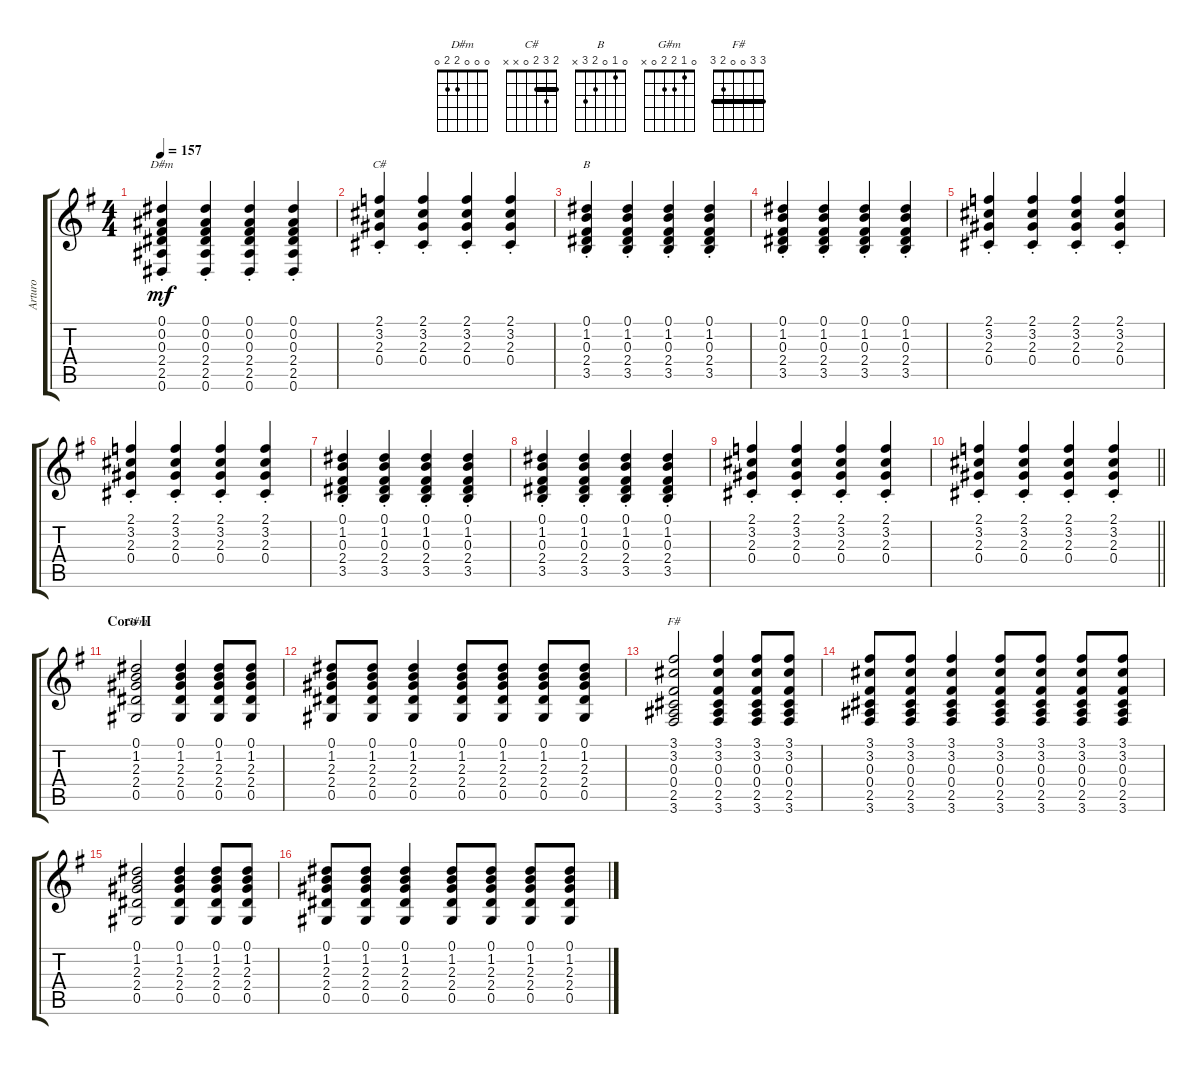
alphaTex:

\track ("Arturo" "Arturo") {instrument acousticguitarsteel}
\staff {score tabs}
\tuning (Eb4 Bb3 Gb3 Db3 Ab2 Eb2) {hide}
\chord ("D#m" 0 0 0 2 2 0)
\chord ("C#" 2 3 2 0 x x) {barre 2}
\chord ("B" 0 1 0 2 3 x)
\chord ("G#m" 0 1 2 2 0 x)
\chord ("F#" 3 3 0 0 2 3) {barre 3}
\ts (4 4)
\tempo 157
\clef g2
\ks g
(0.1{st} 0.2{st} 0.3{st} 2.4{st} 2.5{st} 0.6{st}).4{ch "D#m" dy mf} (0.1{st} 0.2{st} 0.3{st} 2.4{st} 2.5{st} 0.6{st}).4 (0.1{st} 0.2{st} 0.3{st} 2.4{st} 2.5{st} 0.6{st}).4 (0.1{st} 0.2{st} 0.3{st} 2.4{st} 2.5{st} 0.6{st}).4 |
(2.1{st} 3.2{st} 2.3{st} 0.4{st}).4{ch "C#"} (2.1{st} 3.2{st} 2.3{st} 0.4{st}).4 (2.1{st} 3.2{st} 2.3{st} 0.4{st}).4 (2.1{st} 3.2{st} 2.3{st} 0.4{st}).4 |
(0.1{st} 1.2{st} 0.3{st} 2.4{st} 3.5{st}).4{ch "B"} (0.1{st} 1.2{st} 0.3{st} 2.4{st} 3.5{st}).4 (0.1{st} 1.2{st} 0.3{st} 2.4{st} 3.5{st}).4 (0.1{st} 1.2{st} 0.3{st} 2.4{st} 3.5{st}).4 |
(0.1{st} 1.2{st} 0.3{st} 2.4{st} 3.5{st}).4 (0.1{st} 1.2{st} 0.3{st} 2.4{st} 3.5{st}).4 (0.1{st} 1.2{st} 0.3{st} 2.4{st} 3.5{st}).4 (0.1{st} 1.2{st} 0.3{st} 2.4{st} 3.5{st}).4 |
(2.1{st} 3.2{st} 2.3{st} 0.4{st}).4 (2.1{st} 3.2{st} 2.3{st} 0.4{st}).4 (2.1{st} 3.2{st} 2.3{st} 0.4{st}).4 (2.1{st} 3.2{st} 2.3{st} 0.4{st}).4 |
(2.1{st} 3.2{st} 2.3{st} 0.4{st}).4 (2.1{st} 3.2{st} 2.3{st} 0.4{st}).4 (2.1{st} 3.2{st} 2.3{st} 0.4{st}).4 (2.1{st} 3.2{st} 2.3{st} 0.4{st}).4 |
(0.1{st} 1.2{st} 0.3{st} 2.4{st} 3.5{st}).4 (0.1{st} 1.2{st} 0.3{st} 2.4{st} 3.5{st}).4 (0.1{st} 1.2{st} 0.3{st} 2.4{st} 3.5{st}).4 (0.1{st} 1.2{st} 0.3{st} 2.4{st} 3.5{st}).4 |
(0.1{st} 1.2{st} 0.3{st} 2.4{st} 3.5{st}).4 (0.1{st} 1.2{st} 0.3{st} 2.4{st} 3.5{st}).4 (0.1{st} 1.2{st} 0.3{st} 2.4{st} 3.5{st}).4 (0.1{st} 1.2{st} 0.3{st} 2.4{st} 3.5{st}).4 |
(2.1{st} 3.2{st} 2.3{st} 0.4{st}).4 (2.1{st} 3.2{st} 2.3{st} 0.4{st}).4 (2.1{st} 3.2{st} 2.3{st} 0.4{st}).4 (2.1{st} 3.2{st} 2.3{st} 0.4{st}).4 |
\barLineRight lightlight
(2.1{st} 3.2{st} 2.3{st} 0.4{st}).4 (2.1{st} 3.2{st} 2.3{st} 0.4{st}).4 (2.1{st} 3.2{st} 2.3{st} 0.4{st}).4 (2.1{st} 3.2{st} 2.3{st} 0.4{st}).4 |
\section ("" "Coro II")
(0.1 1.2 2.3 2.4 0.5).2{ch "G#m"} (0.1 1.2 2.3 2.4 0.5).4 (0.1 1.2 2.3 2.4 0.5).8 (0.1 1.2 2.3 2.4 0.5).8 |
(0.1 1.2 2.3 2.4 0.5).8 (0.1 1.2 2.3 2.4 0.5).8 (0.1 1.2 2.3 2.4 0.5).4 (0.1 1.2 2.3 2.4 0.5).8 (0.1 1.2 2.3 2.4 0.5).8 (0.1 1.2 2.3 2.4 0.5).8 (0.1 1.2 2.3 2.4 0.5).8 |
(3.1 3.2 0.3 0.4 2.5 3.6).2{ch "F#"} (3.1 3.2 0.3 0.4 2.5 3.6).4 (3.1 3.2 0.3 0.4 2.5 3.6).8 (3.1 3.2 0.3 0.4 2.5 3.6).8 |
(3.1 3.2 0.3 0.4 2.5 3.6).8 (3.1 3.2 0.3 0.4 2.5 3.6).8 (3.1 3.2 0.3 0.4 2.5 3.6).4 (3.1 3.2 0.3 0.4 2.5 3.6).8 (3.1 3.2 0.3 0.4 2.5 3.6).8 (3.1 3.2 0.3 0.4 2.5 3.6).8 (3.1 3.2 0.3 0.4 2.5 3.6).8 |
(0.1 1.2 2.3 2.4 0.5).2 (0.1 1.2 2.3 2.4 0.5).4 (0.1 1.2 2.3 2.4 0.5).8 (0.1 1.2 2.3 2.4 0.5).8 |
(0.1 1.2 2.3 2.4 0.5).8 (0.1 1.2 2.3 2.4 0.5).8 (0.1 1.2 2.3 2.4 0.5).4 (0.1 1.2 2.3 2.4 0.5).8 (0.1 1.2 2.3 2.4 0.5).8 (0.1 1.2 2.3 2.4 0.5).8 (0.1 1.2 2.3 2.4 0.5).8
